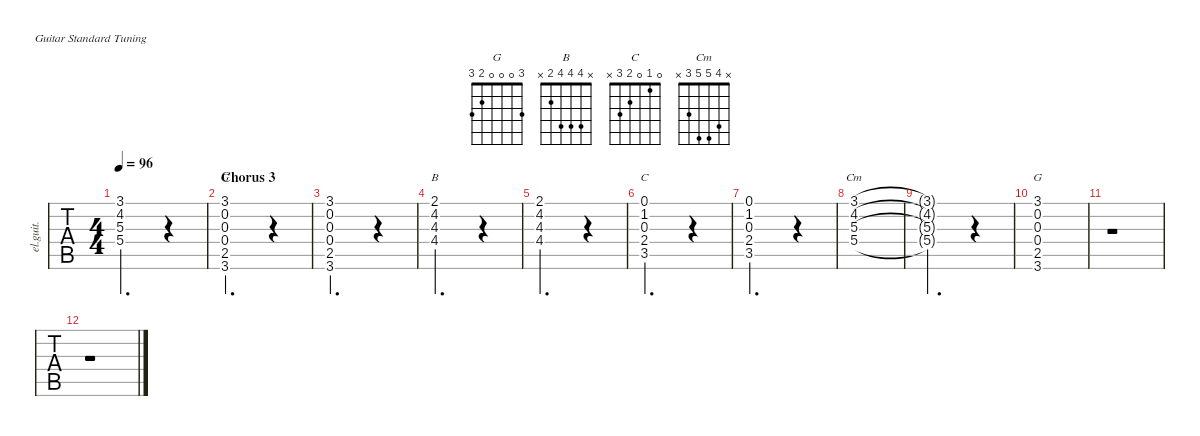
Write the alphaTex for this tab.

\defaultSystemsLayout 4
\hideDynamics
\bracketExtendMode nobrackets
\track ("Guitar L2" "el.guit.") {instrument electricguitarclean}
\staff {tabs}
\tuning (E4 B3 G3 D3 A2 E2)
\chord ("G" 3 0 0 0 2 3) {showfingering false}
\chord ("B" x 4 4 4 2 x) {showfingering false}
\chord ("C" 0 1 0 2 3 x) {showfingering false}
\chord ("Cm" x 4 5 5 3 x) {showfingering false}
\ts (4 4)
\tempo 96
\clef g2
\ks g
(5.4{acc forcenatural} 5.3{acc forcenatural} 4.2{acc b} 3.1{acc forcenatural}).2{d dy mf beam Down} r.4{beam Down} |
\section ("" "Chorus 3")
(3.6{acc forcenatural} 2.5{acc forcenatural} 0.4{acc forcenatural} 0.3{acc forcenatural} 0.2{acc forcenatural} 3.1{acc forcenatural}).2{d ch "G" beam Up} r.4{beam Down} |
(3.6{acc forcenatural} 2.5{acc forcenatural} 0.4{acc forcenatural} 0.3{acc forcenatural} 0.2{acc forcenatural} 3.1{acc forcenatural}).2{d beam Up} r.4{beam Down} |
(4.4{acc #} 4.3{acc forcenatural} 4.2{acc #} 2.1{acc #}).2{d ch "B" beam Down} r.4{beam Down} |
(4.4{acc #} 4.3{acc forcenatural} 4.2{acc #} 2.1{acc #}).2{d beam Down} r.4{beam Down} |
(3.5{acc forcenatural} 2.4{acc forcenatural} 0.3{acc forcenatural} 1.2{acc forcenatural} 0.1{acc forcenatural}).2{d ch "C" beam Up} r.4{beam Down} |
(3.5{acc forcenatural} 2.4{acc forcenatural} 0.3{acc forcenatural} 1.2{acc forcenatural} 0.1{acc forcenatural}).2{d beam Up} r.4{beam Down} |
(5.4{acc forcenatural} 5.3{acc forcenatural} 4.2{acc b} 3.1{acc forcenatural}).1{ch "Cm" beam Down} |
(5.4{t acc forcenatural} 5.3{t acc forcenatural} 4.2{t acc b} 3.1{t acc forcenatural}).2{d beam Down} r.4{beam Down} |
(3.6{acc forcenatural} 2.5{acc forcenatural} 0.4{acc forcenatural} 0.3{acc forcenatural} 0.2{acc forcenatural} 3.1{acc forcenatural}).1{ch "G" beam Up} |
r.1{beam Down} |
r.1{beam Down}
